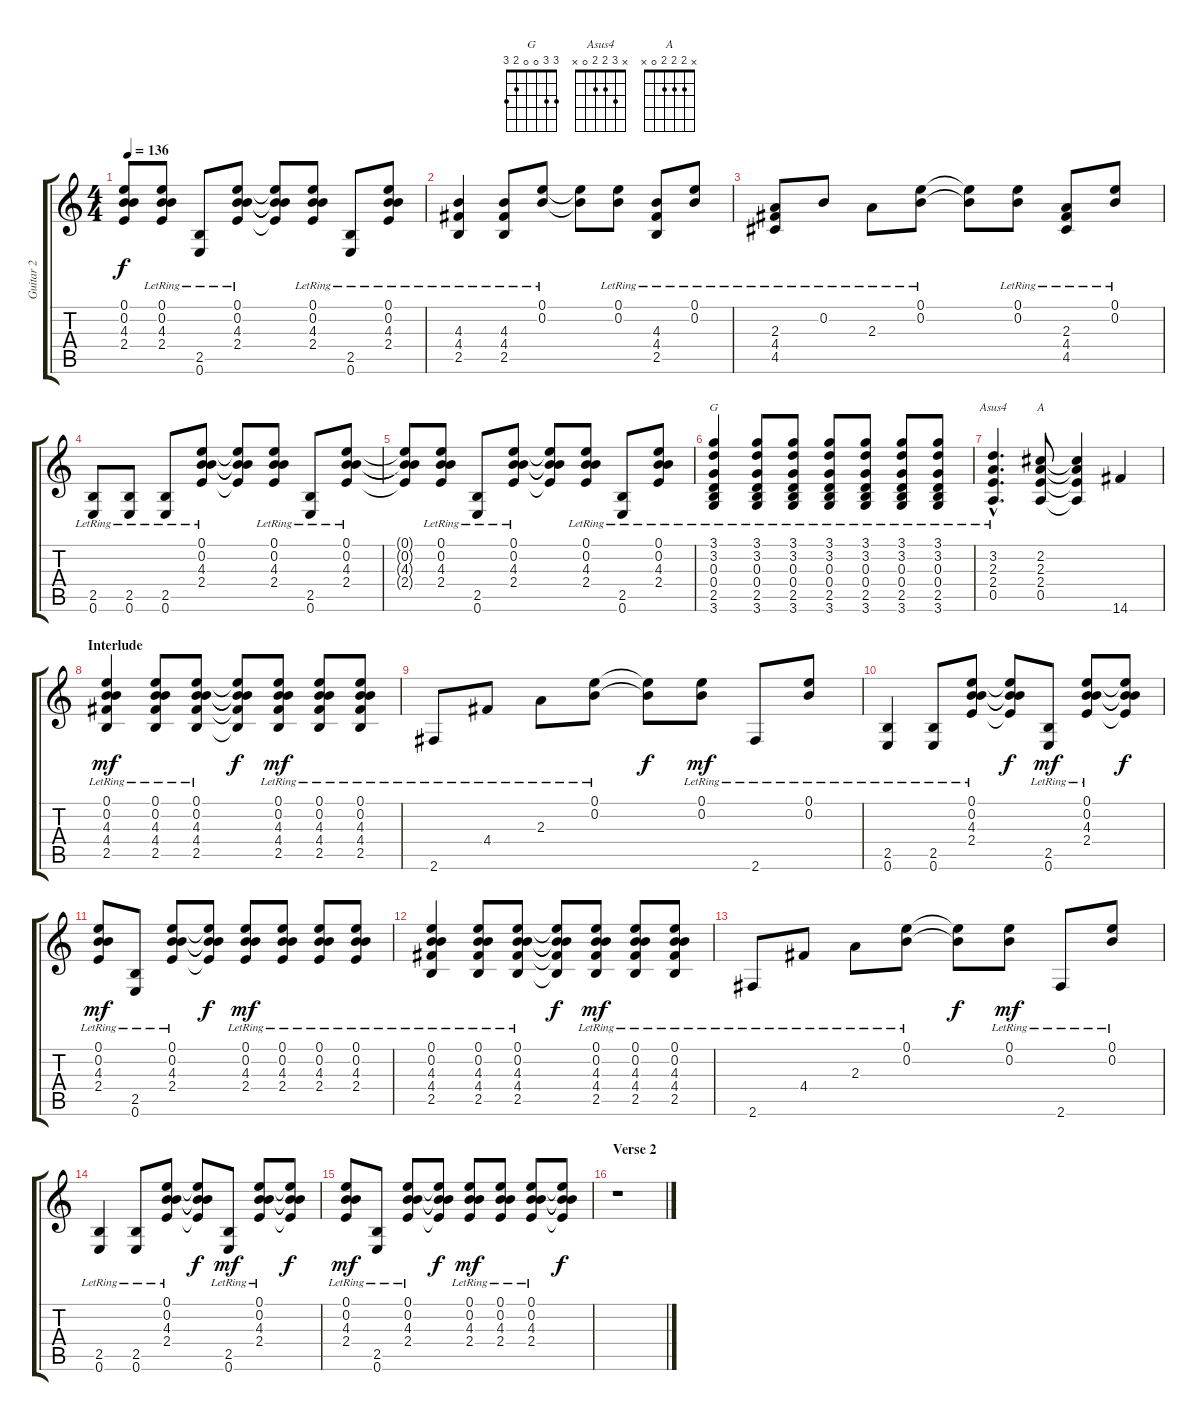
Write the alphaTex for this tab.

\track ("Guitar 2" "Guitar 2") {instrument distortionguitar}
\staff {score tabs}
\tuning (E4 B3 G3 D3 A2 E2) {hide}
\chord ("G" 3 3 0 0 2 3)
\chord ("Asus4" x 3 2 2 0 x)
\chord ("A" x 2 2 2 0 x)
\ts (4 4)
\tempo 136
\clef g2
\ks c
(0.1{t} 0.2{t} 4.3{t} 2.4{t}).8{dy f} (0.1{lr} 0.2{lr} 4.3{lr} 2.4{lr}).8 (2.5{lr} 0.6{lr}).8 (0.1{lr} 0.2{lr} 4.3{lr} 2.4{lr}).8 (0.1{t} 0.2{t} 4.3{t} 2.4{t}).8 (0.1{lr} 0.2{lr} 4.3{lr} 2.4{lr}).8 (2.5{lr} 0.6{lr}).8 (0.1{lr} 0.2{lr} 4.3{lr} 2.4{lr}).8 |
(4.3{lr} 4.4{lr} 2.5{lr}).4 (4.3{lr} 4.4{lr} 2.5{lr}).8 (0.1{lr} 0.2{lr}).8 (0.1{t} 0.2{t}).8 (0.1{lr} 0.2{lr}).8 (4.3{lr} 4.4{lr} 2.5{lr}).8 (0.1{lr} 0.2{lr}).8 |
(2.3{lr} 4.4{lr} 4.5{lr}).8 0.2{lr}.8 2.3{lr}.8 (0.1{lr} 0.2{lr}).8 (0.1{t} 0.2{t}).8 (0.1{lr} 0.2{lr}).8 (2.3{lr} 4.4{lr} 4.5{lr}).8 (0.1{lr} 0.2{lr}).8 |
(2.5{lr} 0.6{lr}).8 (2.5{lr} 0.6{lr}).8 (2.5{lr} 0.6{lr}).8 (0.1{lr} 0.2{lr} 4.3{lr} 2.4{lr}).8 (0.1{t} 0.2{t} 4.3{t} 2.4{t}).8 (0.1{lr} 0.2{lr} 4.3{lr} 2.4{lr}).8 (2.5{lr} 0.6{lr}).8 (0.1{lr} 0.2{lr} 4.3{lr} 2.4{lr}).8 |
(0.1{t} 0.2{t} 4.3{t} 2.4{t}).8 (0.1{lr} 0.2{lr} 4.3{lr} 2.4{lr}).8 (2.5{lr} 0.6{lr}).8 (0.1{lr} 0.2{lr} 4.3{lr} 2.4{lr}).8 (0.1{t} 0.2{t} 4.3{t} 2.4{t}).8 (0.1{lr} 0.2{lr} 4.3{lr} 2.4{lr}).8 (2.5{lr} 0.6{lr}).8 (0.1{lr} 0.2{lr} 4.3{lr} 2.4{lr}).8 |
(3.1{lr} 3.2{lr} 0.3{lr} 0.4{lr} 2.5{lr} 3.6{lr}).4{ch "G"} (3.1{lr} 3.2{lr} 0.3{lr} 0.4{lr} 2.5{lr} 3.6{lr}).8 (3.1{lr} 3.2{lr} 0.3{lr} 0.4{lr} 2.5{lr} 3.6{lr}).8 (3.1{lr} 3.2{lr} 0.3{lr} 0.4{lr} 2.5{lr} 3.6{lr}).8 (3.1{lr} 3.2{lr} 0.3{lr} 0.4{lr} 2.5{lr} 3.6{lr}).8 (3.1{lr} 3.2{lr} 0.3{lr} 0.4{lr} 2.5{lr} 3.6{lr}).8 (3.1{lr} 3.2{lr} 0.3{lr} 0.4{lr} 2.5{lr} 3.6{lr}).8 |
(3.2{hac lr} 2.3{hac lr} 2.4{hac lr} 0.5{hac lr}).4{d ch "Asus4"} (2.2 2.3 2.4 0.5).8{ch "A"} (2.2{t} 2.3{t} 2.4{t} 0.5{t}).4 14.6.4 |
\section ("" "Interlude")
(0.1 0.2{lr} 4.3{lr} 4.4{lr} 2.5{lr}).4{dy mf} (0.1 0.2{lr} 4.3{lr} 4.4{lr} 2.5{lr}).8 (0.1 0.2{lr} 4.3{lr} 4.4{lr} 2.5{lr}).8 (0.1{t} 0.2{t} 4.3{t} 4.4{t} 2.5{t}).8{dy f} (0.1{lr} 0.2{lr} 4.3{lr} 4.4{lr} 2.5{lr}).8{dy mf} (0.1{lr} 0.2{lr} 4.3{lr} 4.4{lr} 2.5{lr}).8 (0.1{lr} 0.2{lr} 4.3{lr} 4.4{lr} 2.5{lr}).8 |
2.6{lr}.8 4.4{lr}.8 2.3{lr}.8 (0.1{lr} 0.2{lr}).8 (0.1{t} 0.2{t}).8{dy f} (0.1{lr} 0.2{lr}).8{dy mf} 2.6{lr}.8 (0.1{lr} 0.2{lr}).8 |
(2.5{lr} 0.6{lr}).4 (2.5{lr} 0.6{lr}).8 (0.1{lr} 0.2{lr} 4.3{lr} 2.4{lr}).8 (0.1{t} 0.2{t} 4.3{t} 2.4{t}).8{dy f} (2.5{lr} 0.6{lr}).8{dy mf} (0.1{lr} 0.2{lr} 4.3{lr} 2.4{lr}).8 (0.1{t} 0.2{t} 4.3{t} 2.4{t}).8{dy f} |
(0.1{lr} 0.2{lr} 4.3{lr} 2.4{lr}).8{dy mf} (2.5{lr} 0.6{lr}).8 (0.1{lr} 0.2{lr} 4.3{lr} 2.4{lr}).8 (0.1{t} 0.2{t} 4.3{t} 2.4{t}).8{dy f} (0.1{lr} 0.2{lr} 4.3{lr} 2.4{lr}).8{dy mf} (0.1{lr} 0.2{lr} 4.3{lr} 2.4{lr}).8 (0.1{lr} 0.2{lr} 4.3{lr} 2.4{lr}).8 (0.1{lr} 0.2{lr} 4.3{lr} 2.4{lr}).8 |
(0.1 0.2{lr} 4.3{lr} 4.4{lr} 2.5{lr}).4 (0.1 0.2{lr} 4.3{lr} 4.4{lr} 2.5{lr}).8 (0.1 0.2{lr} 4.3{lr} 4.4{lr} 2.5{lr}).8 (0.1{t} 0.2{t} 4.3{t} 4.4{t} 2.5{t}).8{dy f} (0.1{lr} 0.2{lr} 4.3{lr} 4.4{lr} 2.5{lr}).8{dy mf} (0.1{lr} 0.2{lr} 4.3{lr} 4.4{lr} 2.5{lr}).8 (0.1{lr} 0.2{lr} 4.3{lr} 4.4{lr} 2.5{lr}).8 |
2.6{lr}.8 4.4{lr}.8 2.3{lr}.8 (0.1{lr} 0.2{lr}).8 (0.1{t} 0.2{t}).8{dy f} (0.1{lr} 0.2{lr}).8{dy mf} 2.6{lr}.8 (0.1{lr} 0.2{lr}).8 |
(2.5{lr} 0.6{lr}).4 (2.5{lr} 0.6{lr}).8 (0.1{lr} 0.2{lr} 4.3{lr} 2.4{lr}).8 (0.1{t} 0.2{t} 4.3{t} 2.4{t}).8{dy f} (2.5{lr} 0.6{lr}).8{dy mf} (0.1{lr} 0.2{lr} 4.3{lr} 2.4{lr}).8 (0.1{t} 0.2{t} 4.3{t} 2.4{t}).8{dy f} |
(0.1{lr} 0.2{lr} 4.3{lr} 2.4{lr}).8{dy mf} (2.5{lr} 0.6{lr}).8 (0.1{lr} 0.2{lr} 4.3{lr} 2.4{lr}).8 (0.1{t} 0.2{t} 4.3{t} 2.4{t}).8{dy f} (0.1{lr} 0.2{lr} 4.3{lr} 2.4{lr}).8{dy mf} (0.1{lr} 0.2{lr} 4.3{lr} 2.4{lr}).8 (0.1{lr} 0.2{lr} 4.3{lr} 2.4{lr}).8 (0.1{t} 0.2{t} 4.3{t} 2.4{t}).8{dy f} |
\section ("" "Verse 2")
r.1
